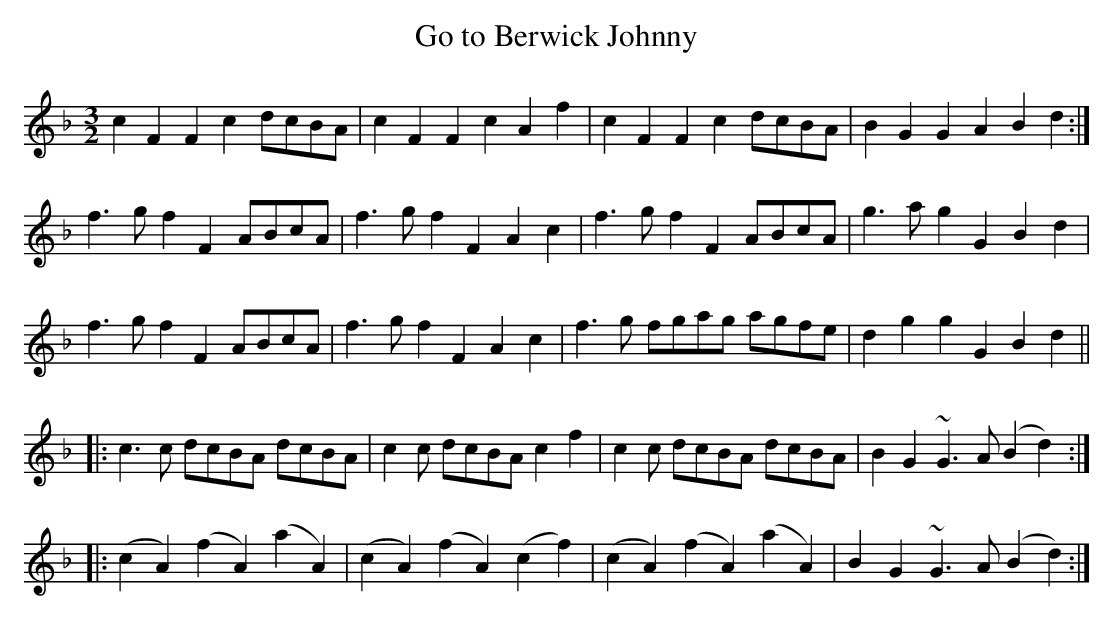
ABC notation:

X:1
T:Go to Berwick Johnny
L:1/8
M:3/2
K:F
c2F2F2 c2 dcBA|c2F2F2 c2A2f2|c2F2F2 c2 dcBA|B2G2G2 A2B2d2:|
f3 g f2F2 ABcA|f3g f2F2A2c2|f3g f2F2 ABcA|g3a g2G2 B2d2|
f3g f2F2 ABcA|f3g f2 F2A2c2|f3g fgag agfe|d2g2g2 G2B2d2||
|:c3c dcBA dcBA|c2c dcBA c2f2|c2c dcBA dcBA|B2G2 ~G3A (B2d2):|
|:(c2A2) (f2A2) (a2A2)|(c2A2) (f2A2) (c2f2)|(c2A2) (f2A2) (a2A2)|B2G2 ~G3A (B2d2):|
